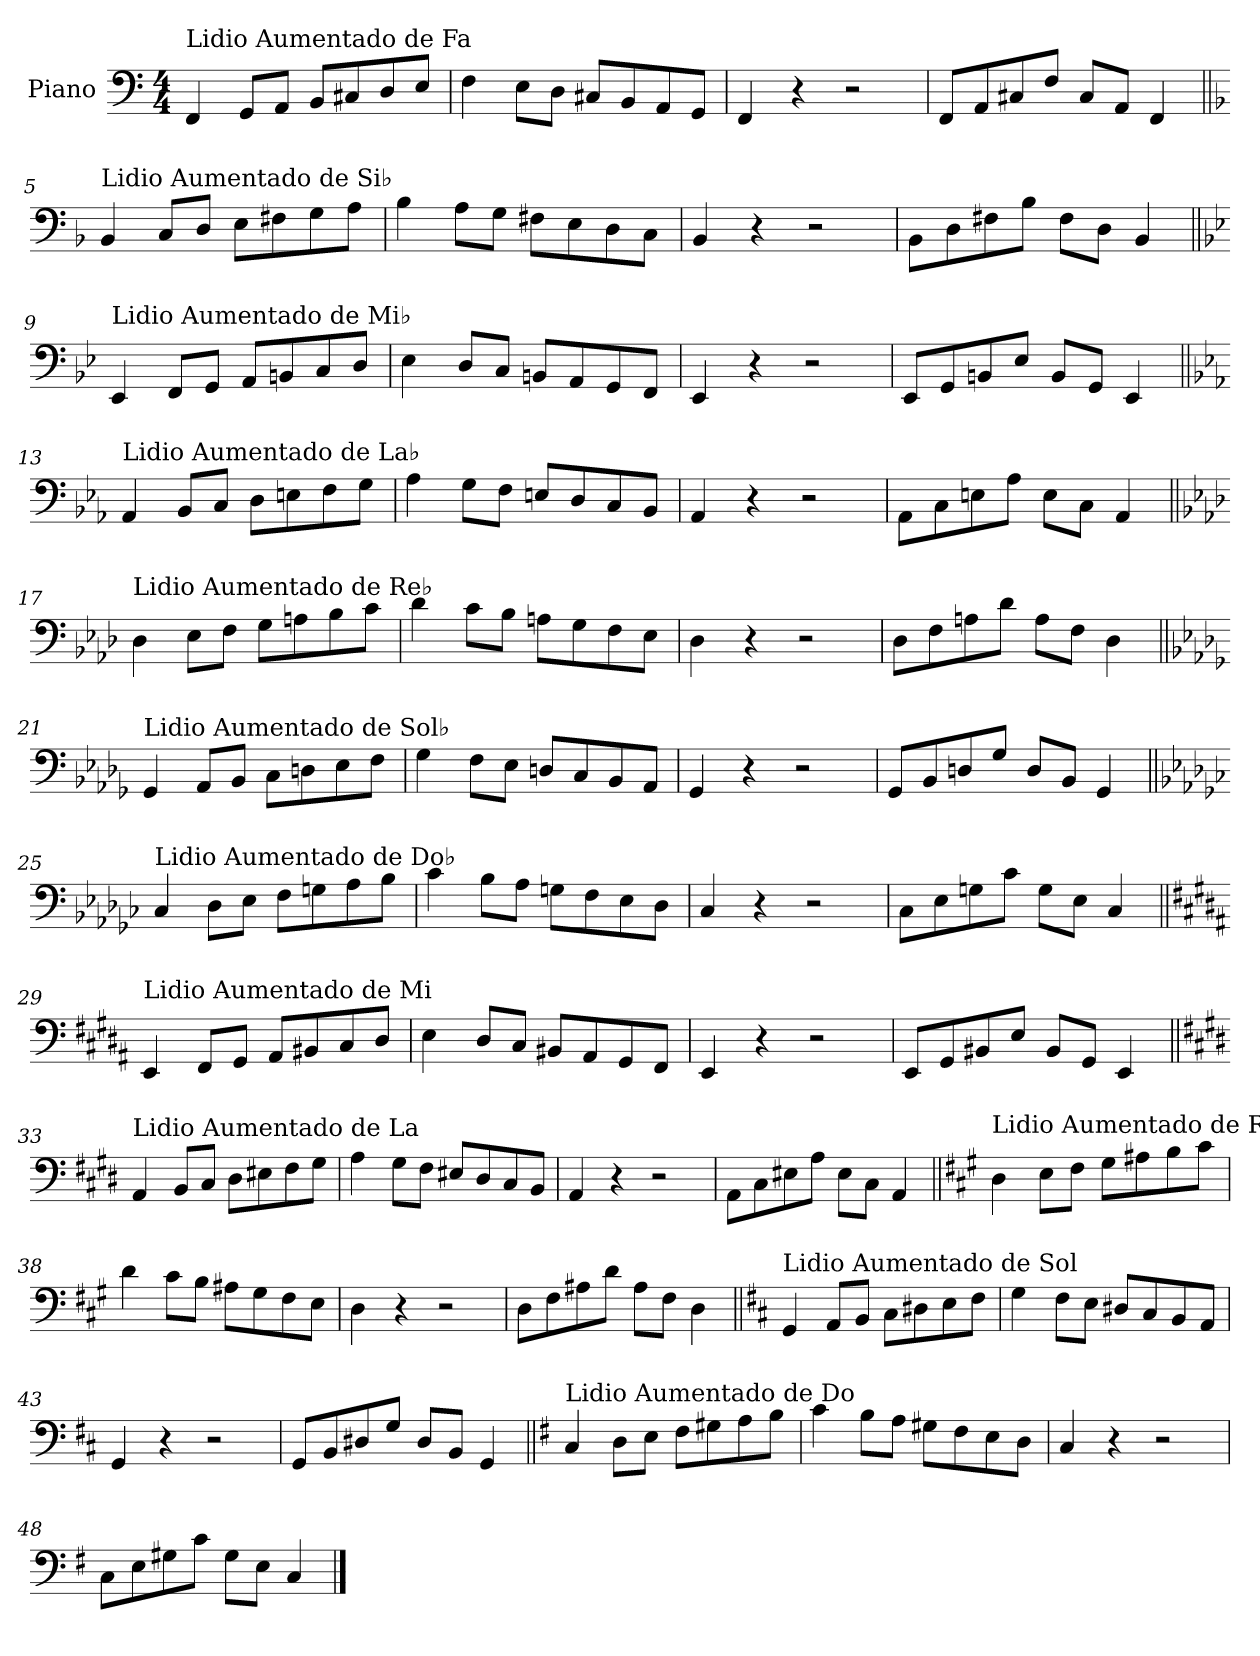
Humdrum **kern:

**kern
*part1
*staff1
*I"Piano
*I'Pno.
*clefF4
*k[]
*M4/4
=1
!LO:TX:a:t=Lidio Aumentado de Fa
4FF/
8GG/L
8AA/J
8BB/L
8C#X/
8D/
8E/J
=2
4F\
8E\L
8D\J
8C#X/L
8BB/
8AA/
8GG/J
=3
4FF/
4r
2r
=4
8FF/L
8AA/
8C#X/
8F/J
8C#/L
8AA/J
4FF/
!!LO:LB:g=z
=5||
*k[b-]
!LO:TX:a:t=Lidio Aumentado de Si♭
4BB-/
8C/L
8D/J
8E\L
8F#X\
8G\
8A\J
=6
4B-\
8A\L
8G\J
8F#X\L
8E\
8D\
8C\J
=7
4BB-/
4r
2r
=8
8BB-\L
8D\
8F#X\
8B-\J
8F#\L
8D\J
4BB-/
!!LO:LB:g=z
=9||
*k[b-e-]
!LO:TX:a:t=Lidio Aumentado de Mi♭
4EE-/
8FF/L
8GG/J
8AA/L
8BBn/
8C/
8D/J
=10
4E-\
8D/L
8C/J
8BBn/L
8AA/
8GG/
8FF/J
=11
4EE-/
4r
2r
=12
8EE-/L
8GG/
8BBn/
8E-/J
8BB/L
8GG/J
4EE-/
!!LO:LB:g=z
=13||
*k[b-e-a-]
!LO:TX:a:t=Lidio Aumentado de La♭
4AA-/
8BB-/L
8C/J
8D\L
8En\
8F\
8G\J
=14
4A-\
8G\L
8F\J
8En/L
8D/
8C/
8BB-/J
=15
4AA-/
4r
2r
=16
8AA-\L
8C\
8En\
8A-\J
8E\L
8C\J
4AA-/
!!LO:LB:g=z
=17||
*k[b-e-a-d-]
!LO:TX:a:t=Lidio Aumentado de Re♭
4D-\
8E-\L
8F\J
8G\L
8An\
8B-\
8c\J
=18
4d-\
8c\L
8B-\J
8An\L
8G\
8F\
8E-\J
=19
4D-\
4r
2r
=20
8D-\L
8F\
8An\
8d-\J
8A\L
8F\J
4D-\
!!LO:LB:g=z
=21||
*k[b-e-a-d-g-]
!LO:TX:a:t=Lidio Aumentado de Sol♭
4GG-/
8AA-/L
8BB-/J
8C\L
8Dn\
8E-\
8F\J
=22
4G-\
8F\L
8E-\J
8Dn/L
8C/
8BB-/
8AA-/J
=23
4GG-/
4r
2r
=24
8GG-/L
8BB-/
8Dn/
8G-/J
8D/L
8BB-/J
4GG-/
!!LO:LB:g=z
=25||
*k[b-e-a-d-g-c-]
!LO:TX:a:t=Lidio Aumentado de Do♭
4C-/
8D-\L
8E-\J
8F\L
8Gn\
8A-\
8B-\J
=26
4c-\
8B-\L
8A-\J
8Gn\L
8F\
8E-\
8D-\J
=27
4C-/
4r
2r
=28
8C-\L
8E-\
8Gn\
8c-\J
8G\L
8E-\J
4C-/
!!LO:LB:g=z
=29||
*k[f#c#g#d#a#]
!LO:TX:a:t=Lidio Aumentado de Mi
4EE/
8FF#/L
8GG#/J
8AA#/L
8BB#X/
8C#/
8D#/J
=30
4E\
8D#/L
8C#/J
8BB#X/L
8AA#/
8GG#/
8FF#/J
=31
4EE/
4r
2r
=32
8EE/L
8GG#/
8BB#X/
8E/J
8BB#/L
8GG#/J
4EE/
!!LO:LB:g=z
=33||
*k[f#c#g#d#]
!LO:TX:a:t=Lidio Aumentado de La
4AA/
8BB/L
8C#/J
8D#\L
8E#X\
8F#\
8G#\J
=34
4A\
8G#\L
8F#\J
8E#X/L
8D#/
8C#/
8BB/J
=35
4AA/
4r
2r
=36
8AA\L
8C#\
8E#X\
8A\J
8E#\L
8C#\J
4AA/
!!LO:LB:g=z
=37||
*k[f#c#g#]
!LO:TX:a:t=Lidio Aumentado de Re
4D\
8E\L
8F#\J
8G#\L
8A#X\
8B\
8c#\J
=38
4d\
8c#\L
8B\J
8A#X\L
8G#\
8F#\
8E\J
=39
4D\
4r
2r
=40
8D\L
8F#\
8A#X\
8d\J
8A#\L
8F#\J
4D\
!!LO:LB:g=z
=41||
*k[f#c#]
!LO:TX:a:t=Lidio Aumentado de Sol
4GG/
8AA/L
8BB/J
8C#\L
8D#X\
8E\
8F#\J
=42
4G\
8F#\L
8E\J
8D#X/L
8C#/
8BB/
8AA/J
=43
4GG/
4r
2r
=44
8GG/L
8BB/
8D#X/
8G/J
8D#/L
8BB/J
4GG/
!!LO:LB:g=z
=45||
*k[f#]
!LO:TX:a:t=Lidio Aumentado de Do
4C/
8D\L
8E\J
8F#\L
8G#X\
8A\
8B\J
=46
4c\
8B\L
8A\J
8G#X\L
8F#\
8E\
8D\J
=47
4C/
4r
2r
=48
8C\L
8E\
8G#X\
8c\J
8G#\L
8E\J
4C/
==
*-
